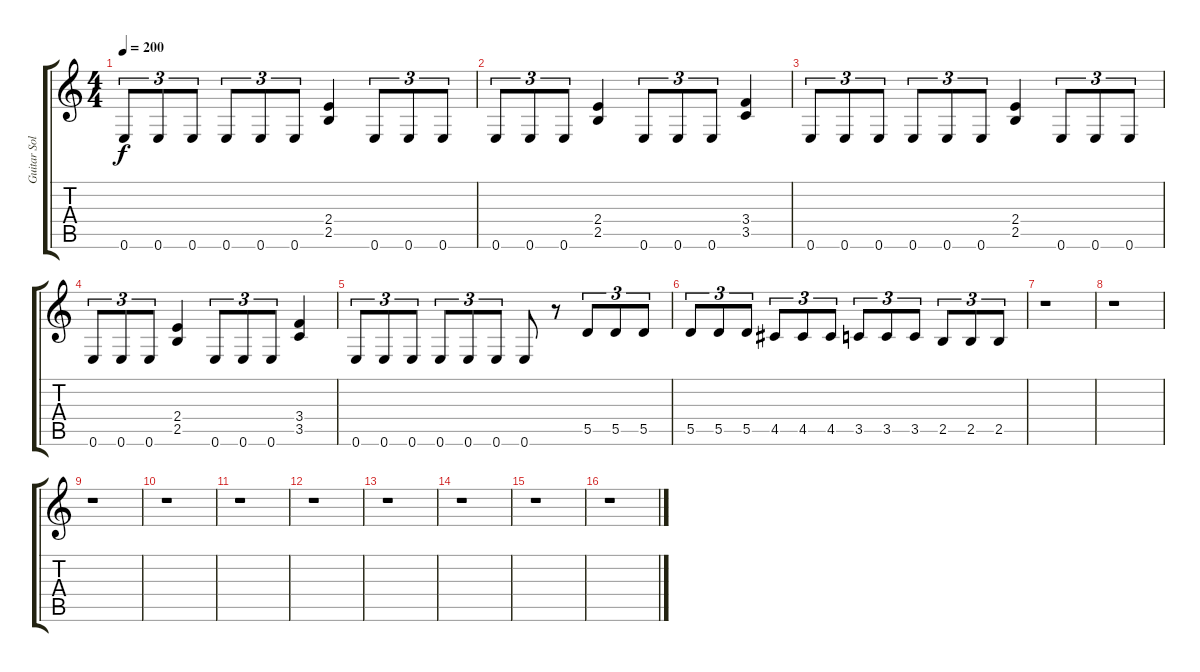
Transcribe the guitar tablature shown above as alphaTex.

\track ("Guitar Solo" "Guitar Sol") {instrument distortionguitar}
\staff {score tabs}
\tuning (E4 B3 G3 D3 A2 E2) {hide}
\ts (4 4)
\tempo 200
\clef g2
\ks c
0.6.8{tu (3 2) dy f} 0.6.8{tu (3 2)} 0.6.8{tu (3 2)} 0.6.8{tu (3 2)} 0.6.8{tu (3 2)} 0.6.8{tu (3 2)} (2.4 2.5).4 0.6.8{tu (3 2)} 0.6.8{tu (3 2)} 0.6.8{tu (3 2)} |
0.6.8{tu (3 2)} 0.6.8{tu (3 2)} 0.6.8{tu (3 2)} (2.4 2.5).4 0.6.8{tu (3 2)} 0.6.8{tu (3 2)} 0.6.8{tu (3 2)} (3.4 3.5).4 |
0.6.8{tu (3 2)} 0.6.8{tu (3 2)} 0.6.8{tu (3 2)} 0.6.8{tu (3 2)} 0.6.8{tu (3 2)} 0.6.8{tu (3 2)} (2.4 2.5).4 0.6.8{tu (3 2)} 0.6.8{tu (3 2)} 0.6.8{tu (3 2)} |
0.6.8{tu (3 2)} 0.6.8{tu (3 2)} 0.6.8{tu (3 2)} (2.4 2.5).4 0.6.8{tu (3 2)} 0.6.8{tu (3 2)} 0.6.8{tu (3 2)} (3.4 3.5).4 |
0.6.8{tu (3 2)} 0.6.8{tu (3 2)} 0.6.8{tu (3 2)} 0.6.8{tu (3 2)} 0.6.8{tu (3 2)} 0.6.8{tu (3 2)} 0.6.8 r.8 5.5.8{tu (3 2)} 5.5.8{tu (3 2)} 5.5.8{tu (3 2)} |
5.5.8{tu (3 2)} 5.5.8{tu (3 2)} 5.5.8{tu (3 2)} 4.5.8{tu (3 2)} 4.5.8{tu (3 2)} 4.5.8{tu (3 2)} 3.5.8{tu (3 2)} 3.5.8{tu (3 2)} 3.5.8{tu (3 2)} 2.5.8{tu (3 2)} 2.5.8{tu (3 2)} 2.5.8{tu (3 2)} |
r.1 |
r.1 |
r.1 |
r.1 |
r.1 |
r.1 |
r.1 |
r.1 |
r.1 |
r.1
